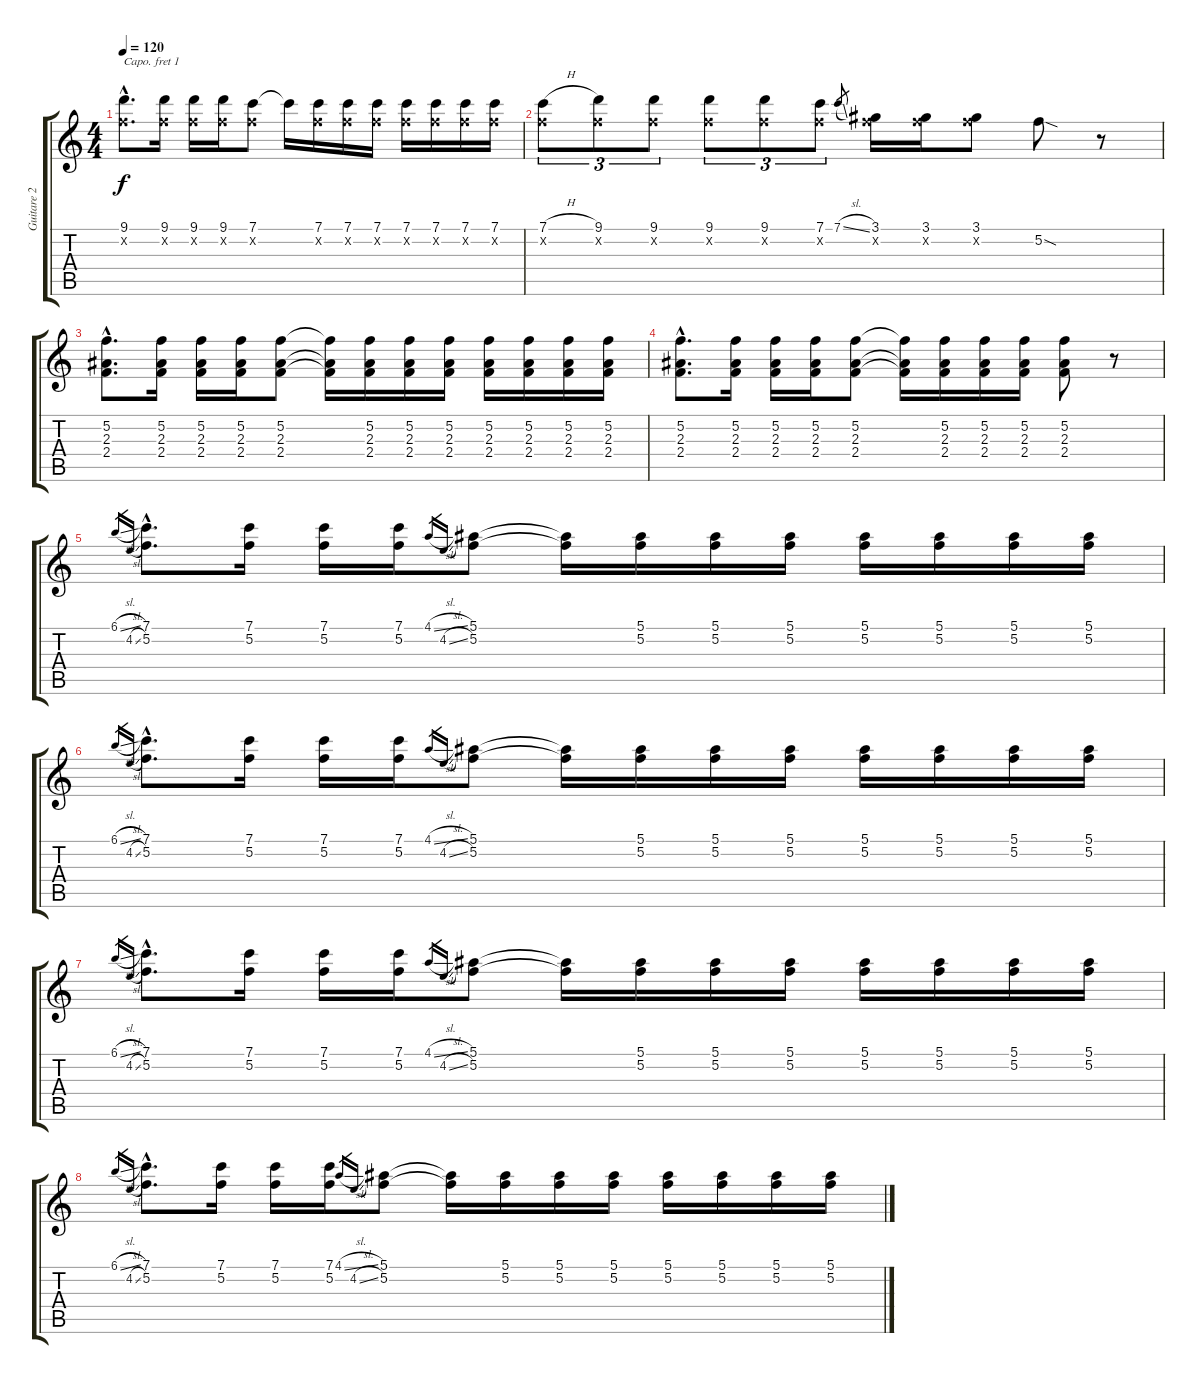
\track ("Guitare 2" "Guitare 2") {instrument overdrivenguitar}
\staff {score tabs}
\capo 1
\tuning (E4 B3 G3 D3 A2 E2) {hide}
\ts (4 4)
\tempo 120
\clef g2
\ks c
(9.1{hac} 5.2{hac x}).8{d dy f} (9.1 5.2{x}).16 (9.1 5.2{x}).16 (9.1 5.2{x}).16 (7.1 5.2{x}).8 7.1{t}.16 (7.1 5.2{x}).16 (7.1 5.2{x}).16 (7.1 5.2{x}).16 (7.1 5.2{x}).16 (7.1 5.2{x}).16 (7.1 5.2{x}).16 (7.1 5.2{x}).16 |
(7.1{h} 5.2{x}).8{tu (3 2)} (9.1 5.2{x}).8{tu (3 2)} (9.1 5.2{x}).8{tu (3 2)} (9.1 5.2{x}).8{tu (3 2)} (9.1 5.2{x}).8{tu (3 2)} (7.1 5.2{x}).8{tu (3 2)} 7.1{sl}.8{gr} (3.1 5.2{x}).16 (3.1 5.2{x}).16 (3.1 5.2{x}).8 5.2{sod}.8 r.8 |
(5.2{hac} 2.3{hac} 2.4{hac}).8{d} (5.2 2.3 2.4).16 (5.2 2.3 2.4).16 (5.2 2.3 2.4).16 (5.2 2.3 2.4).8 (5.2{t} 2.3{t} 2.4{t}).16 (5.2 2.3 2.4).16 (5.2 2.3 2.4).16 (5.2 2.3 2.4).16 (5.2 2.3 2.4).16 (5.2 2.3 2.4).16 (5.2 2.3 2.4).16 (5.2 2.3 2.4).16 |
(5.2{hac} 2.3{hac} 2.4{hac}).8{d} (5.2 2.3 2.4).16 (5.2 2.3 2.4).16 (5.2 2.3 2.4).16 (5.2 2.3 2.4).8 (5.2{t} 2.3{t} 2.4{t}).16 (5.2 2.3 2.4).16 (5.2 2.3 2.4).16 (5.2 2.3 2.4).16 (5.2 2.3 2.4).8 r.8 |
6.1{sl}.16{gr} 4.2{sl}.16{gr} (7.1{hac} 5.2{hac}).8{d} (7.1 5.2).16 (7.1 5.2).16 (7.1 5.2).16 4.1{sl}.16{gr} 4.2{sl}.16{gr} (5.1 5.2).8 (5.1{t} 5.2{t}).16 (5.1 5.2).16 (5.1 5.2).16 (5.1 5.2).16 (5.1 5.2).16 (5.1 5.2).16 (5.1 5.2).16 (5.1 5.2).16 |
6.1{sl}.16{gr} 4.2{sl}.16{gr} (7.1{hac} 5.2{hac}).8{d} (7.1 5.2).16 (7.1 5.2).16 (7.1 5.2).16 4.1{sl}.16{gr} 4.2{sl}.16{gr} (5.1 5.2).8 (5.1{t} 5.2{t}).16 (5.1 5.2).16 (5.1 5.2).16 (5.1 5.2).16 (5.1 5.2).16 (5.1 5.2).16 (5.1 5.2).16 (5.1 5.2).16 |
6.1{sl}.16{gr} 4.2{sl}.16{gr} (7.1{hac} 5.2{hac}).8{d} (7.1 5.2).16 (7.1 5.2).16 (7.1 5.2).16 4.1{sl}.16{gr} 4.2{sl}.16{gr} (5.1 5.2).8 (5.1{t} 5.2{t}).16 (5.1 5.2).16 (5.1 5.2).16 (5.1 5.2).16 (5.1 5.2).16 (5.1 5.2).16 (5.1 5.2).16 (5.1 5.2).16 |
6.1{sl}.16{gr} 4.2{sl}.16{gr} (7.1{hac} 5.2{hac}).8{d} (7.1 5.2).16 (7.1 5.2).16 (7.1 5.2).16 4.1{sl}.16{gr} 4.2{sl}.16{gr} (5.1 5.2).8 (5.1{t} 5.2{t}).16 (5.1 5.2).16 (5.1 5.2).16 (5.1 5.2).16 (5.1 5.2).16 (5.1 5.2).16 (5.1 5.2).16 (5.1 5.2).16
